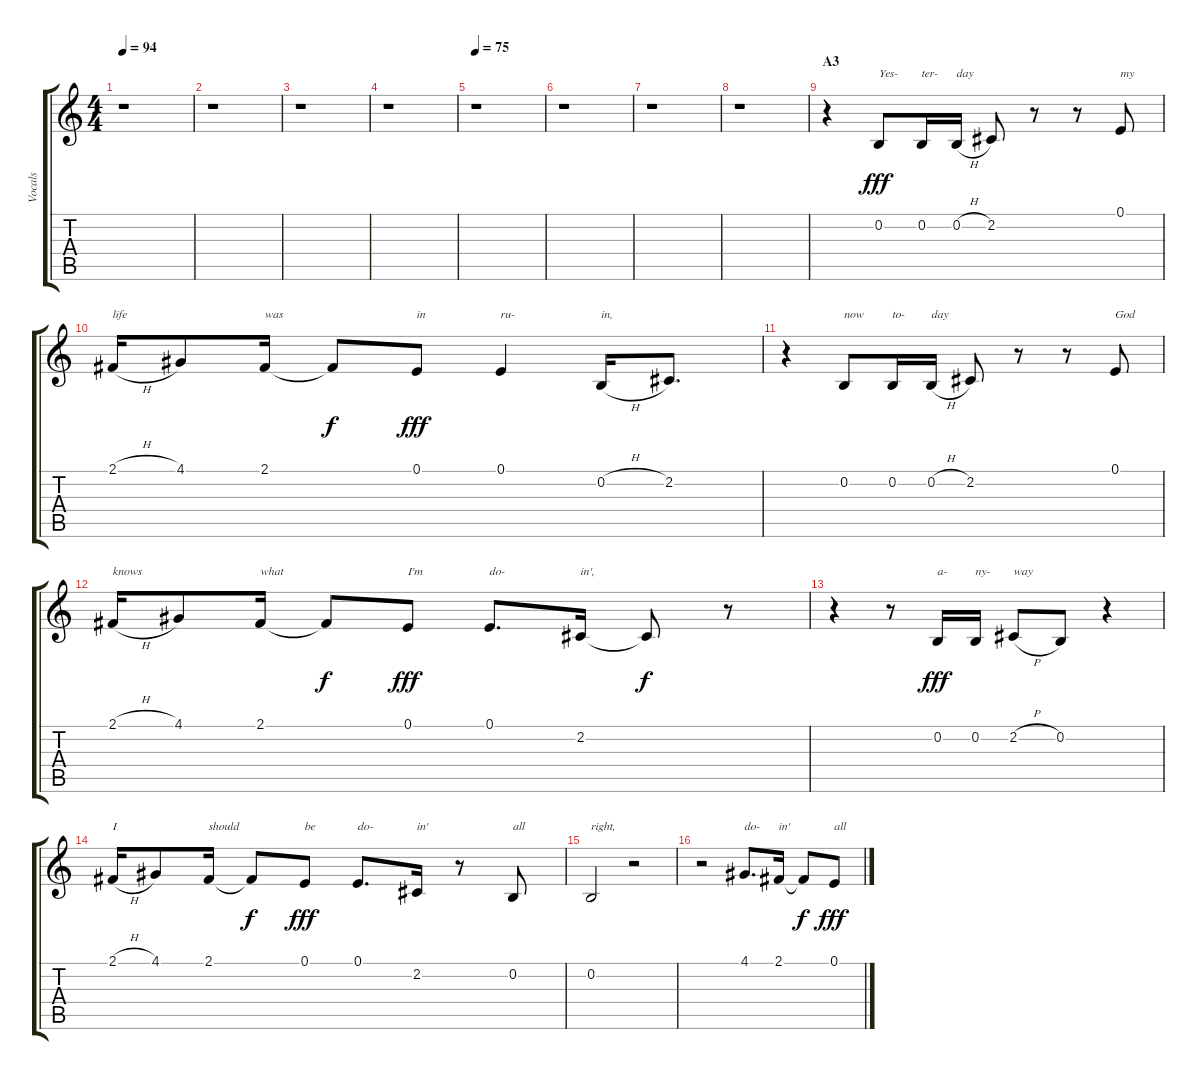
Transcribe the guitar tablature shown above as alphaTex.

\track ("Vocals" "Vocals") {instrument flute}
\staff {score tabs}
\tuning (E4 B3 G3 D3 A2 E2) {hide}
\ts (4 4)
\tempo 94
\clef g2
\ks c
r.1{dy fff} |
r.1 |
r.1 |
r.1 |
\tempo 75
r.1 |
r.1 |
r.1 |
r.1 |
\section ("" "A3")
r.4 0.2.8{txt "Yes-"} 0.2.16{txt "ter-"} 0.2{h}.16{txt "day"} 2.2.8 r.8 r.8 0.1.8{txt "my"} |
2.1{h}.16{txt "life"} 4.1.8 2.1.16{txt "was"} 2.1{t}.8{dy f} 0.1.8{txt "in" dy fff} 0.1.4{txt "ru-"} 0.2{h}.16{txt "in,"} 2.2.8{d} |
r.4 0.2.8{txt "now"} 0.2.16{txt "to-"} 0.2{h}.16{txt "day"} 2.2.8 r.8 r.8 0.1.8{txt "God"} |
2.1{h}.16{txt "knows"} 4.1.8 2.1.16{txt "what"} 2.1{t}.8{dy f} 0.1.8{txt "I'm" dy fff} 0.1.8{d txt "do-"} 2.2.16{txt "in',"} 2.2{t}.8{dy f} r.8 |
r.4 r.8 0.2.16{txt "a-" dy fff} 0.2.16{txt "ny-"} 2.2{h}.8{txt "way"} 0.2.8 r.4 |
2.1{h}.16{txt "I"} 4.1.8 2.1.16{txt "should"} 2.1{t}.8{dy f} 0.1.8{txt "be" dy fff} 0.1.8{d txt "do-"} 2.2.16{txt "in'"} r.8 0.2.8{txt "all"} |
0.2.2{txt "right,"} r.2 |
r.2 4.1.8{d txt "do-"} 2.1.16{txt "in'"} 2.1{t}.8{dy f} 0.1.8{txt "all" dy fff}
